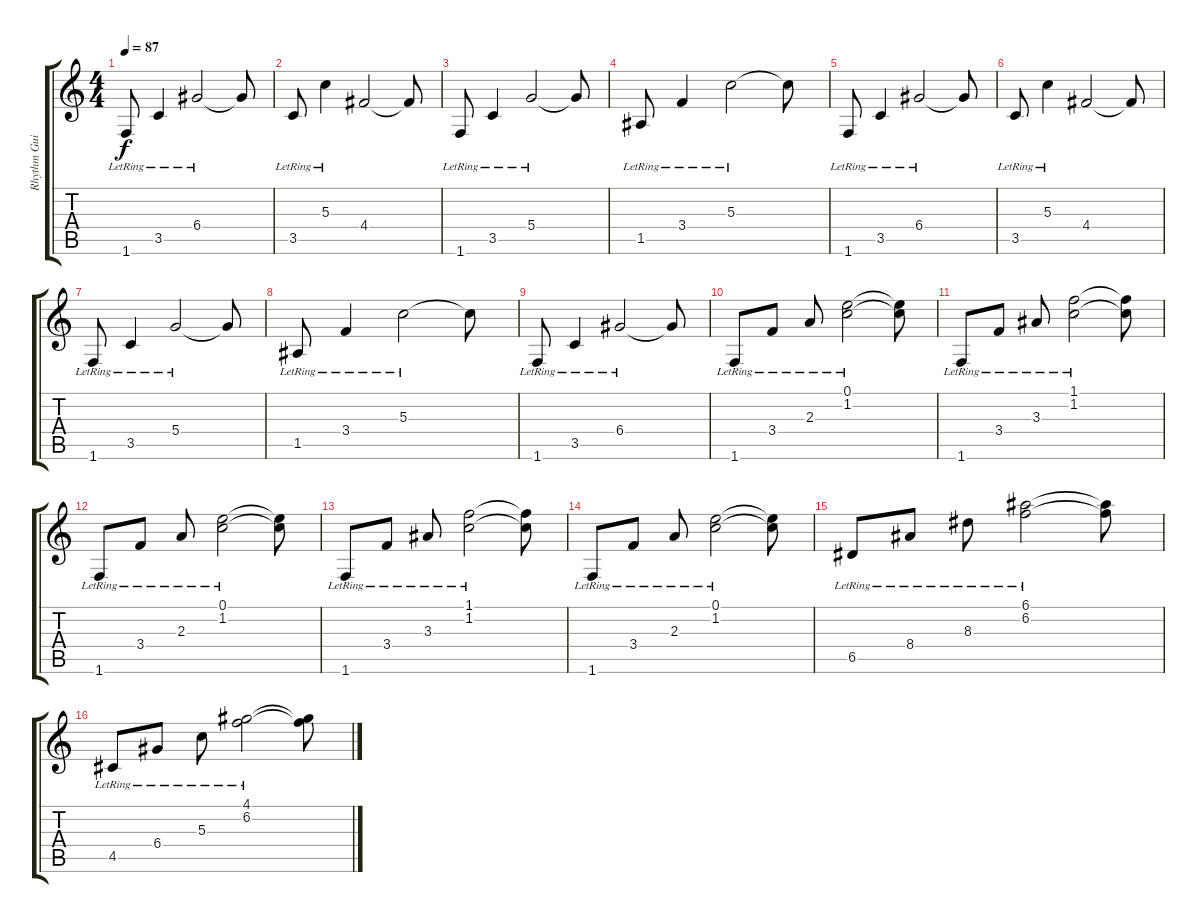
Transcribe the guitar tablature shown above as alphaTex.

\track ("Rhythm Guitar" "Rhythm Gui") {instrument electricguitarjazz}
\staff {score tabs}
\tuning (E4 B3 G3 D3 A2 E2) {hide}
\ts (4 4)
\tempo 87
\clef g2
\ks c
1.6{lr}.8{dy f} 3.5{lr}.4 6.4{lr}.2 6.4{t}.8 |
3.5{lr}.8 5.3{lr}.4 4.4.2 4.4{t}.8 |
1.6{lr}.8 3.5{lr}.4 5.4{lr}.2 5.4{t}.8 |
1.5{lr}.8 3.4{lr}.4 5.3{lr}.2 5.3{t}.8 |
1.6{lr}.8 3.5{lr}.4 6.4{lr}.2 6.4{t}.8 |
3.5{lr}.8 5.3{lr}.4 4.4.2 4.4{t}.8 |
1.6{lr}.8 3.5{lr}.4 5.4{lr}.2 5.4{t}.8 |
1.5{lr}.8 3.4{lr}.4 5.3{lr}.2 5.3{t}.8 |
1.6{lr}.8 3.5{lr}.4 6.4{lr}.2 6.4{t}.8 |
1.6{lr}.8 3.4{lr}.8 2.3{lr}.8 (0.1 1.2{lr}).2 (0.1{t} 1.2{t}).8 |
1.6{lr}.8 3.4{lr}.8 3.3{lr}.8 (1.1{lr} 1.2{lr}).2 (1.1{t} 1.2{t}).8 |
1.6{lr}.8 3.4{lr}.8 2.3{lr}.8 (0.1 1.2{lr}).2 (0.1{t} 1.2{t}).8 |
1.6{lr}.8 3.4{lr}.8 3.3{lr}.8 (1.1{lr} 1.2{lr}).2 (1.1{t} 1.2{t}).8 |
1.6{lr}.8 3.4{lr}.8 2.3{lr}.8 (0.1 1.2{lr}).2 (0.1{t} 1.2{t}).8 |
6.5{lr}.8 8.4{lr}.8 8.3{lr}.8 (6.1{lr} 6.2{lr}).2 (6.1{t} 6.2{t}).8 |
4.5{lr}.8 6.4{lr}.8 5.3{lr}.8 (4.1{lr} 6.2{lr}).2 (4.1{t} 6.2{t}).8
